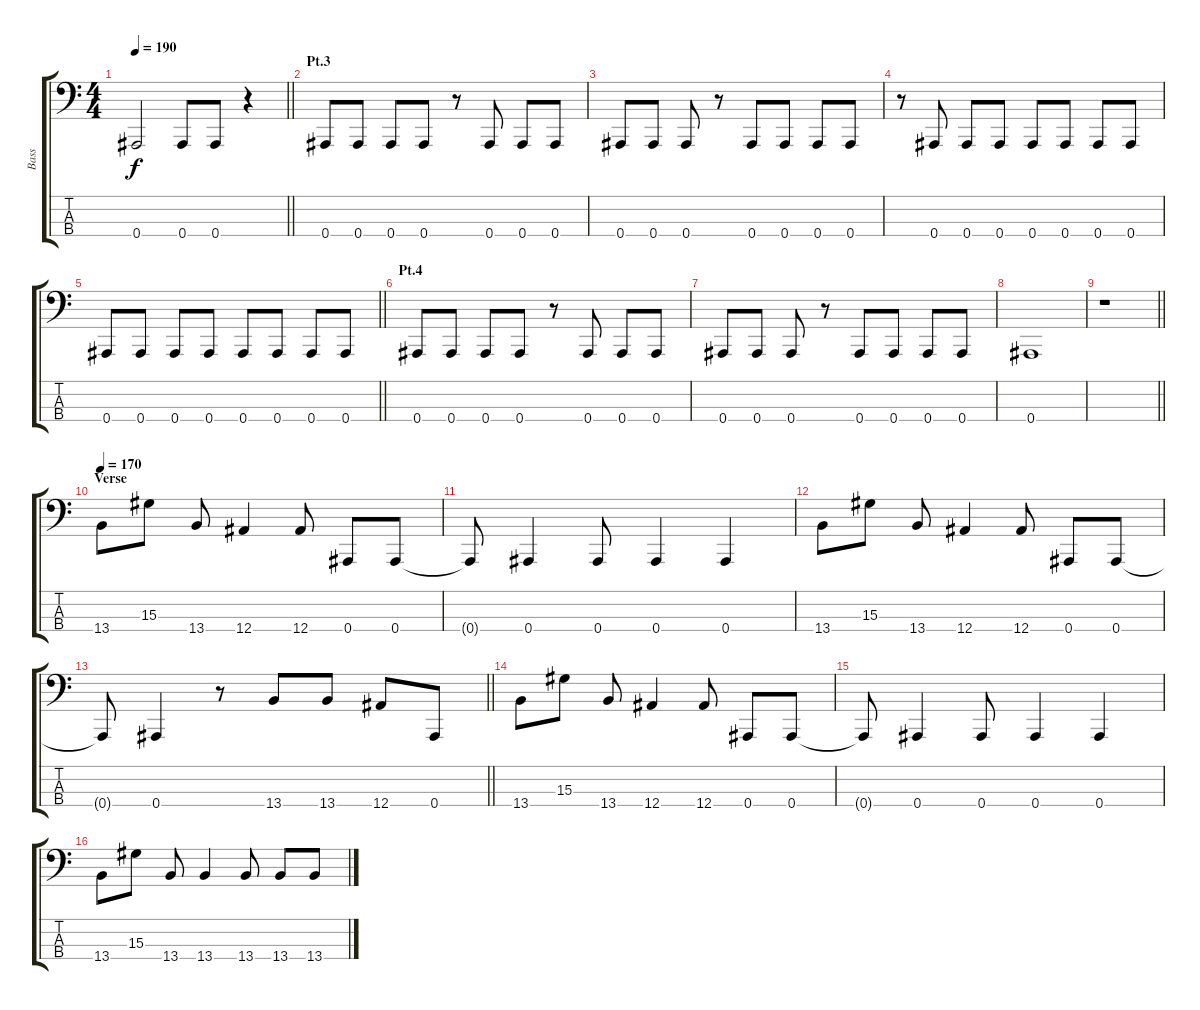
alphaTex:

\track ("Bass" "Bass") {instrument electricbassfinger}
\staff {score tabs}
\tuning (Eb2 Bb1 F1 Bb0) {hide}
\ts (4 4)
\tempo 190
\clef f4
\barLineRight lightlight
\ks c
0.4.2{dy f} 0.4.8 0.4.8 r.4 |
\section ("" "Pt.3")
0.4.8 0.4.8 0.4.8 0.4.8 r.8 0.4.8 0.4.8 0.4.8 |
0.4.8 0.4.8 0.4.8 r.8 0.4.8 0.4.8 0.4.8 0.4.8 |
r.8 0.4.8 0.4.8 0.4.8 0.4.8 0.4.8 0.4.8 0.4.8 |
\barLineRight lightlight
0.4.8 0.4.8 0.4.8 0.4.8 0.4.8 0.4.8 0.4.8 0.4.8 |
\section ("" "Pt.4")
0.4.8 0.4.8 0.4.8 0.4.8 r.8 0.4.8 0.4.8 0.4.8 |
0.4.8 0.4.8 0.4.8 r.8 0.4.8 0.4.8 0.4.8 0.4.8 |
0.4.1 |
\barLineRight lightlight
r.1 |
\section ("" "Verse")
\tempo 170
13.4.8 15.3.8 13.4.8 12.4.4 12.4.8 0.4.8 0.4.8 |
0.4{t}.8 0.4.4 0.4.8 0.4.4 0.4.4 |
13.4.8 15.3.8 13.4.8 12.4.4 12.4.8 0.4.8 0.4.8 |
\barLineRight lightlight
0.4{t}.8 0.4.4 r.8 13.4.8 13.4.8 12.4.8 0.4.8 |
13.4.8 15.3.8 13.4.8 12.4.4 12.4.8 0.4.8 0.4.8 |
0.4{t}.8 0.4.4 0.4.8 0.4.4 0.4.4 |
13.4.8 15.3.8 13.4.8 13.4.4 13.4.8 13.4.8 13.4.8
